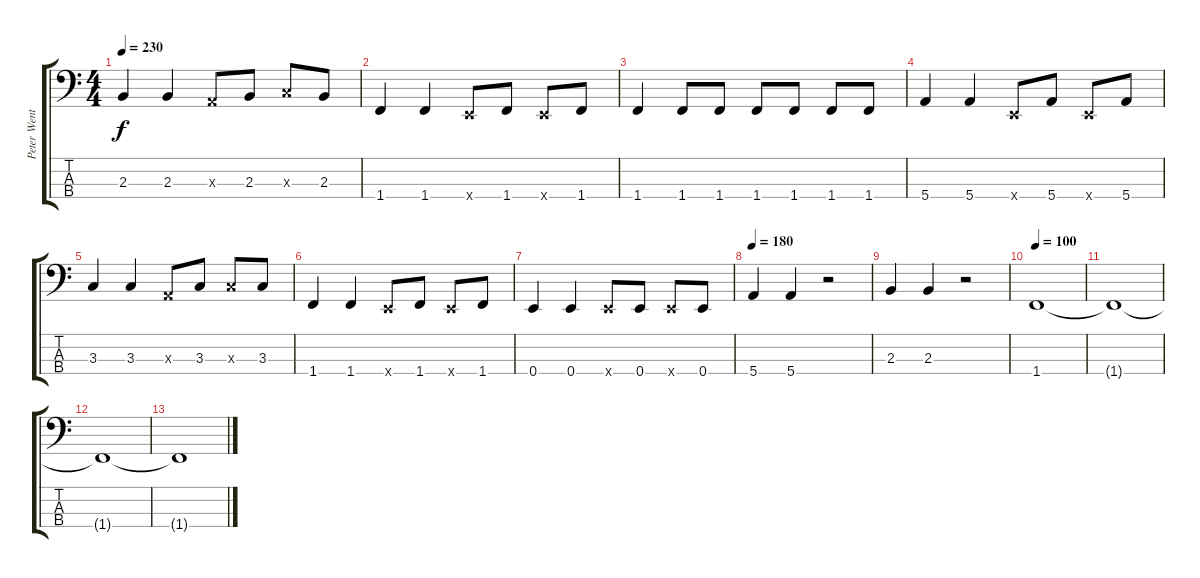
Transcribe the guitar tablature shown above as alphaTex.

\track ("Peter Wentz (Bass)" "Peter Went") {instrument electricbasspick}
\staff {score tabs}
\tuning (G2 D2 A1 E1) {hide}
\ts (4 4)
\tempo 230
\clef f4
\ks c
2.3.4{dy f} 2.3.4 0.3{x}.8 2.3.8 3.3{x}.8 2.3.8 |
1.4.4 1.4.4 0.4{x}.8 1.4.8 0.4{x}.8 1.4.8 |
1.4.4 1.4.8 1.4.8 1.4.8 1.4.8 1.4.8 1.4.8 |
5.4.4 5.4.4 0.4{x}.8 5.4.8 0.4{x}.8 5.4.8 |
3.3.4 3.3.4 0.3{x}.8 3.3.8 3.3{x}.8 3.3.8 |
1.4.4 1.4.4 0.4{x}.8 1.4.8 0.4{x}.8 1.4.8 |
0.4.4 0.4.4 0.4{x}.8 0.4.8 0.4{x}.8 0.4.8 |
\tempo 180
5.4.4 5.4.4 r.2 |
2.3.4 2.3.4 r.2 |
\tempo 100
1.4.1 |
1.4{t}.1 |
1.4{t}.1 |
1.4{t}.1
